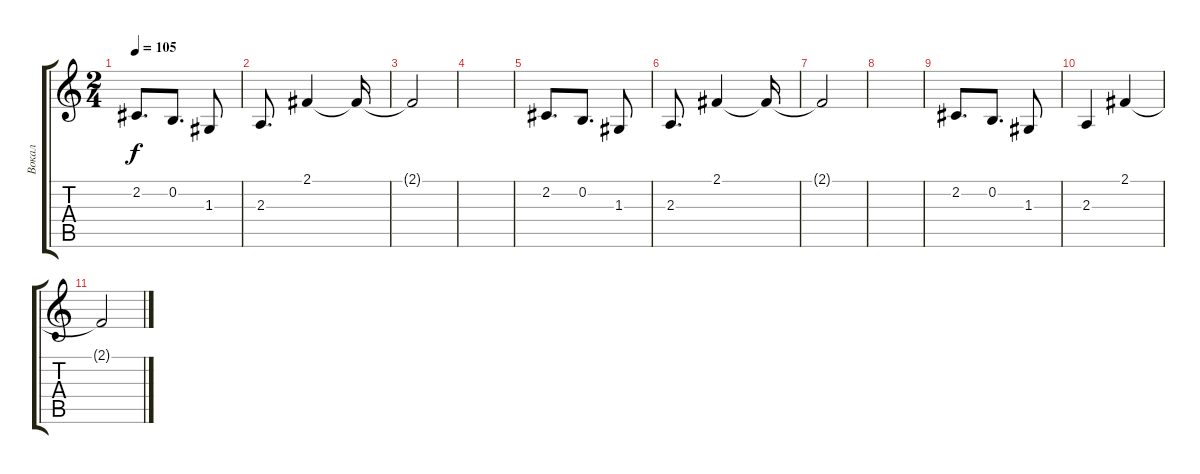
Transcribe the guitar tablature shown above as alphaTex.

\track ("Вокал" "Вокал") {instrument flute}
\staff {score tabs}
\tuning (E4 B3 G3 D3 A2 E2) {hide}
\ts (2 4)
\tempo 105
\clef g2
\ks c
2.2.8{d dy f} 0.2.8{d} 1.3.8 |
2.3.8{d} 2.1.4 2.1{t}.16 |
2.1{t}.2 |
|
2.2.8{d} 0.2.8{d} 1.3.8 |
2.3.8{d} 2.1.4 2.1{t}.16 |
2.1{t}.2 |
|
2.2.8{d} 0.2.8{d} 1.3.8 |
2.3.4 2.1.4 |
2.1{t}.2
